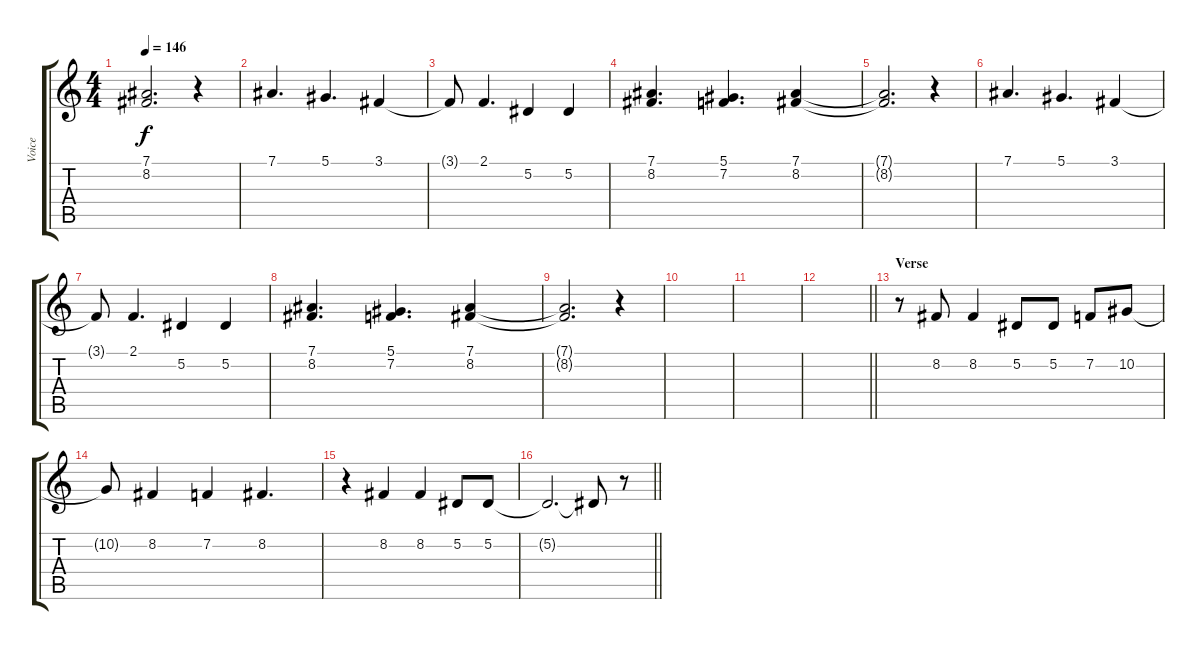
\track ("Voice" "Voice") {instrument oboe}
\staff {score tabs}
\tuning (Eb4 Bb3 Gb3 Db3 Ab2 Eb2) {hide}
\ts (4 4)
\tempo 146
\clef g2
\ks c
(7.1{t} 8.2{t}).2{d dy f} r.4 |
7.1.4{d} 5.1.4{d} 3.1.4 |
3.1{t}.8 2.1.4{d} 5.2.4 5.2.4 |
(7.1 8.2).4{d} (5.1 7.2).4{d} (7.1 8.2).4 |
(7.1{t} 8.2{t}).2{d} r.4 |
7.1.4{d} 5.1.4{d} 3.1.4 |
3.1{t}.8 2.1.4{d} 5.2.4 5.2.4 |
(7.1 8.2).4{d} (5.1 7.2).4{d} (7.1 8.2).4 |
(7.1{t} 8.2{t}).2{d} r.4 |
|
|
\barLineRight lightlight
|
\section ("" "Verse")
r.8 8.2.8 8.2.4 5.2.8 5.2.8 7.2.8 10.2.8 |
10.2{t}.8 8.2.4 7.2.4 8.2.4{d} |
r.4 8.2.4 8.2.4 5.2.8 5.2.8 |
\barLineRight lightlight
5.2{t}.2{d} 5.2{t}.8 r.8
